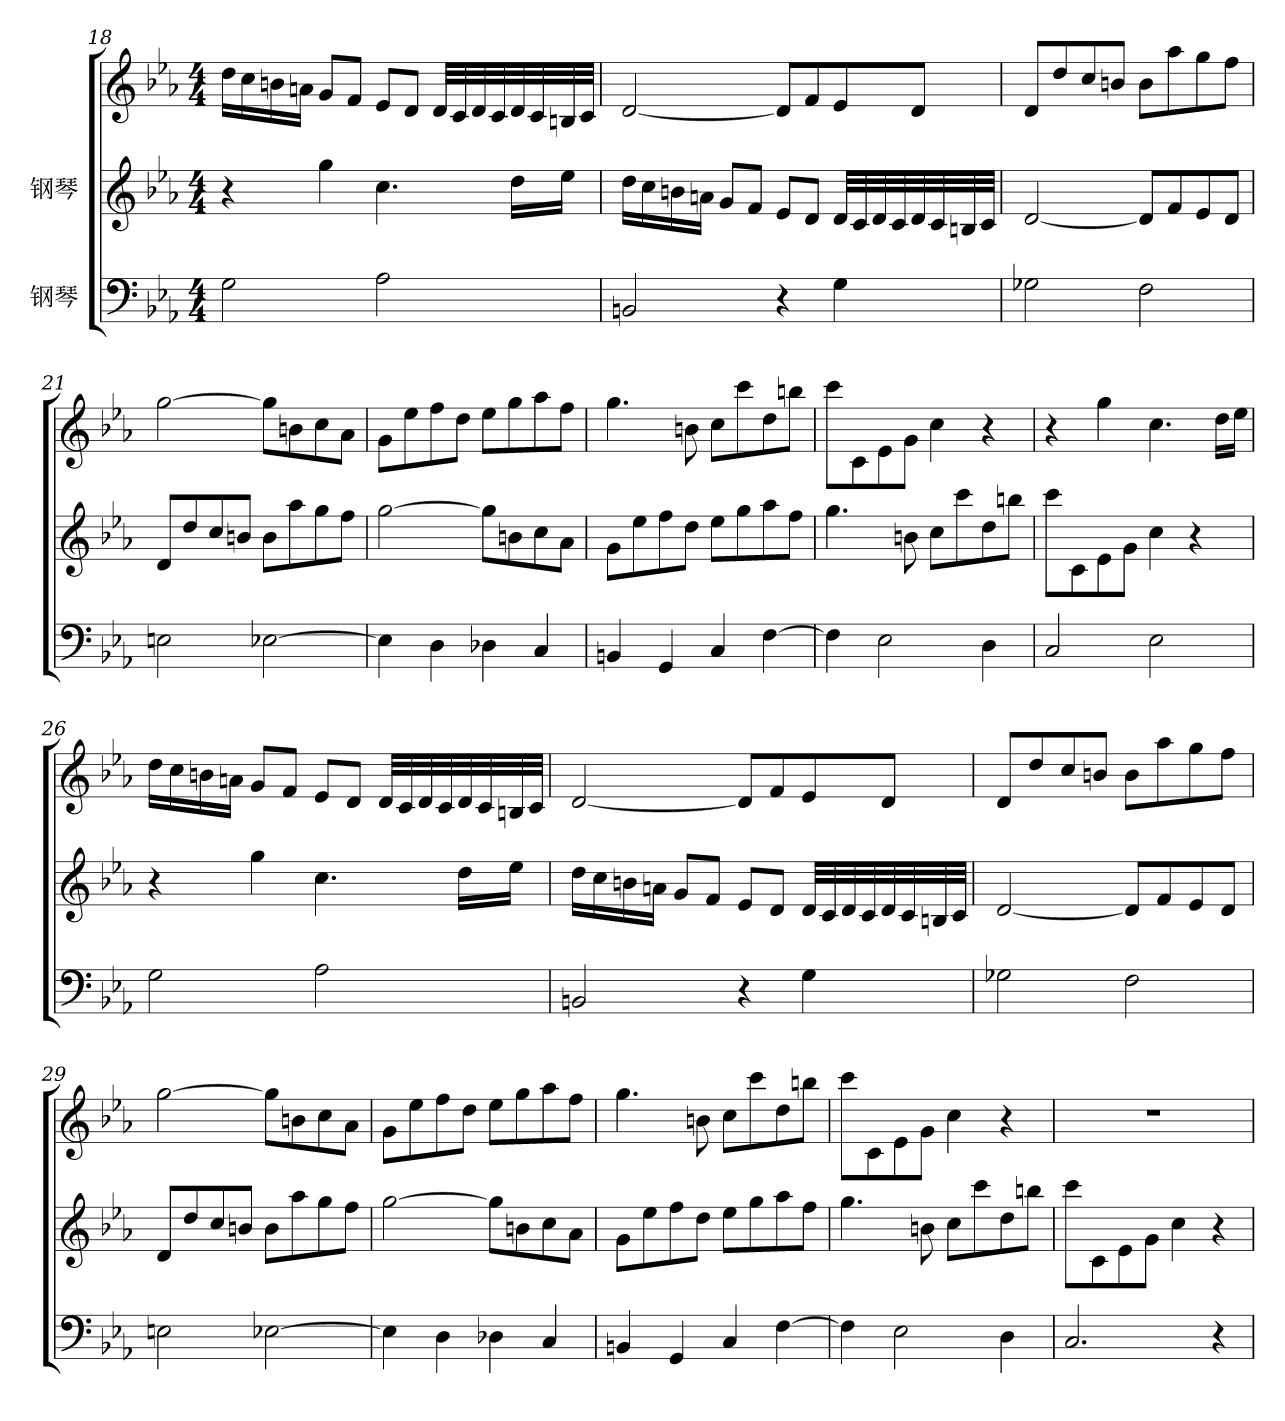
**kern	**kern	**kern
*part2	*part1	*part1
*staff3	*staff2	*staff1
*I"钢琴	*I"钢琴	*
*clefF4	*clefG2	*clefG2
*k[b-e-a-]	*k[b-e-a-]	*k[b-e-a-]
*M4/4	*M4/4	*M4/4
=18	=18	=18
2G\	4r	16dd\LL
.	.	16cc\
.	.	16bn\
.	.	16an\JJ
.	4gg\	8g/L
.	.	8f/J
2A-\	4.cc\	8e-/L
.	.	8d/J
.	.	32d/LLL
.	.	32c/
.	.	32d/
.	.	32c/
.	16dd\LL	32d/
.	.	32c/
.	16ee-\JJ	32Bn/
.	.	32c/JJJ
!!LO:LB:g=z
=19	=19	=19
2BBn/	16dd\LL	[2d/
.	16cc\	.
.	16bn\	.
.	16an\JJ	.
.	8g/L	.
.	8f/J	.
4r	8e-/L	8d/L]
.	8d/J	8f/
4G\	32d/LLL	8e-/
.	32c/	.
.	32d/	.
.	32c/	.
.	32d/	8d/J
.	32c/	.
.	32Bn/	.
.	32c/JJJ	.
=20	=20	=20
2G-X\	[2d/	8d/L
.	.	8dd/
.	.	8cc/
.	.	8bn/J
2F\	8d/L]	8b\L
.	8f/	8aa-\
.	8e-/	8gg\
.	8d/J	8ff\J
=21	=21	=21
2En\	8d/L	[2gg\
.	8dd/	.
.	8cc/	.
.	8bn/J	.
[2E-X\	8b\L	8gg\L]
.	8aa-\	8bn\
.	8gg\	8cc\
.	8ff\J	8a-\J
!!LO:LB:g=z
=22	=22	=22
4E-\]	[2gg\	8g\L
.	.	8ee-\
4D\	.	8ff\
.	.	8dd\J
4D-X\	8gg\L]	8ee-\L
.	8bn\	8gg\
4C/	8cc\	8aa-\
.	8a-\J	8ff\J
=23	=23	=23
4BBn/	8g\L	4.gg\
.	8ee-\	.
4GG/	8ff\	.
.	8dd\J	8bn\
4C/	8ee-\L	8cc\L
.	8gg\	8ccc\
[4F\	8aa-\	8dd\
.	8ff\J	8bbn\J
=24	=24	=24
4F\]	4.gg\	8ccc\L
.	.	8c\
2E-\	.	8e-\
.	8bn\	8g\J
.	8cc\L	4cc\
.	8ccc\	.
4D\	8dd\	4r
.	8bbn\J	.
=25	=25	=25
2C/	8ccc\L	4r
.	8c\	.
.	8e-\	4gg\
.	8g\J	.
2E-\	4cc\	4.cc\
.	4r	.
.	.	16dd\LL
.	.	16ee-\JJ
!!LO:PB:g=z
=26	=26	=26
2G\	4r	16dd\LL
.	.	16cc\
.	.	16bn\
.	.	16an\JJ
.	4gg\	8g/L
.	.	8f/J
2A-\	4.cc\	8e-/L
.	.	8d/J
.	.	32d/LLL
.	.	32c/
.	.	32d/
.	.	32c/
.	16dd\LL	32d/
.	.	32c/
.	16ee-\JJ	32Bn/
.	.	32c/JJJ
=27	=27	=27
2BBn/	16dd\LL	[2d/
.	16cc\	.
.	16bn\	.
.	16an\JJ	.
.	8g/L	.
.	8f/J	.
4r	8e-/L	8d/L]
.	8d/J	8f/
4G\	32d/LLL	8e-/
.	32c/	.
.	32d/	.
.	32c/	.
.	32d/	8d/J
.	32c/	.
.	32Bn/	.
.	32c/JJJ	.
!!LO:LB:g=z
=28	=28	=28
2G-X\	[2d/	8d/L
.	.	8dd/
.	.	8cc/
.	.	8bn/J
2F\	8d/L]	8b\L
.	8f/	8aa-\
.	8e-/	8gg\
.	8d/J	8ff\J
=29	=29	=29
2En\	8d/L	[2gg\
.	8dd/	.
.	8cc/	.
.	8bn/J	.
[2E-X\	8b\L	8gg\L]
.	8aa-\	8bn\
.	8gg\	8cc\
.	8ff\J	8a-\J
=30	=30	=30
4E-\]	[2gg\	8g\L
.	.	8ee-\
4D\	.	8ff\
.	.	8dd\J
4D-X\	8gg\L]	8ee-\L
.	8bn\	8gg\
4C/	8cc\	8aa-\
.	8a-\J	8ff\J
=31	=31	=31
4BBn/	8g\L	4.gg\
.	8ee-\	.
4GG/	8ff\	.
.	8dd\J	8bn\
4C/	8ee-\L	8cc\L
.	8gg\	8ccc\
[4F\	8aa-\	8dd\
.	8ff\J	8bbn\J
!!LO:LB:g=z
=32	=32	=32
4F\]	4.gg\	8ccc\L
.	.	8c\
2E-\	.	8e-\
.	8bn\	8g\J
.	8cc\L	4cc\
.	8ccc\	.
4D\	8dd\	4r
.	8bbn\J	.
=33	=33	=33
2.C/	8ccc\L	1r
.	8c\	.
.	8e-\	.
.	8g\J	.
.	4cc\	.
4r	4r	.
=	=	=
*-	*-	*-
